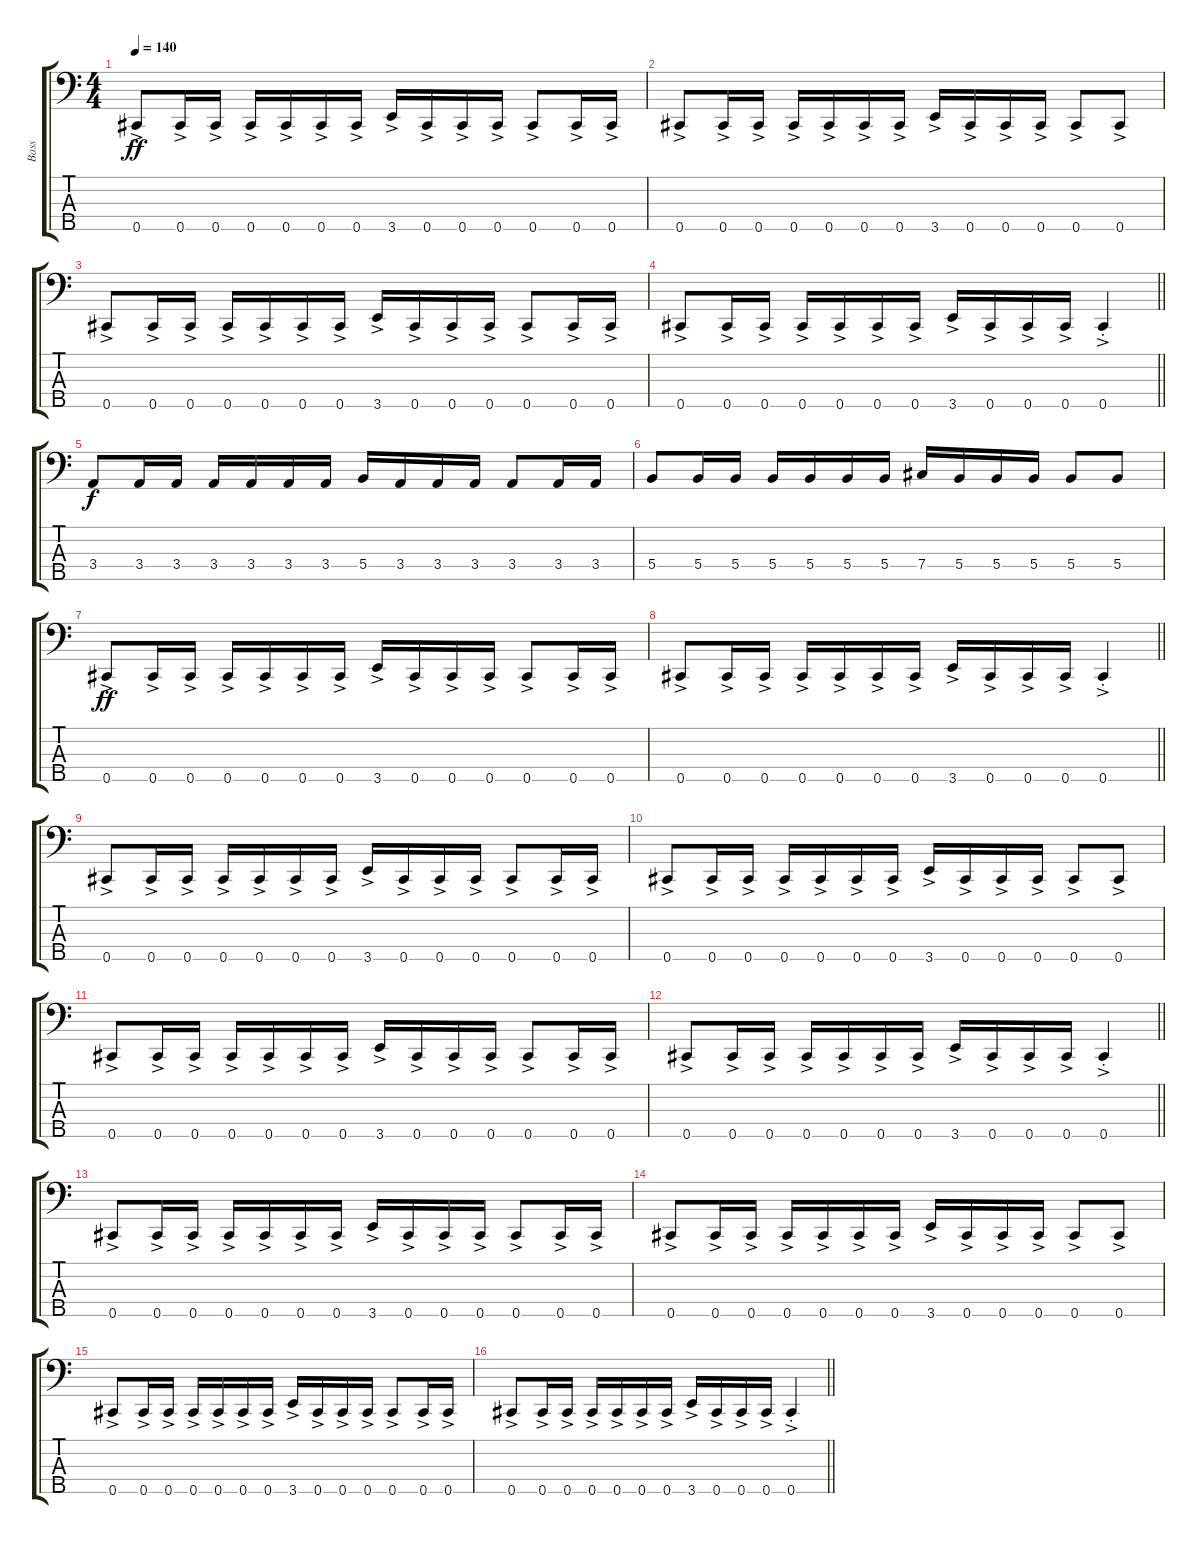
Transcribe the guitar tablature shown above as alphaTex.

\track ("Bass" "Bass") {instrument electricbassfinger}
\staff {score tabs}
\tuning (A2 E2 B1 Gb1 Db1) {hide}
\ts (4 4)
\section ("" "")
\tempo 140
\clef f4
\ks c
0.5{ac}.8{dy ff} 0.5{ac}.16 0.5{ac}.16 0.5{ac}.16 0.5{ac}.16 0.5{ac}.16 0.5{ac}.16 3.5{ac}.16 0.5{ac}.16 0.5{ac}.16 0.5{ac}.16 0.5{ac}.8 0.5{ac}.16 0.5{ac}.16 |
0.5{ac}.8 0.5{ac}.16 0.5{ac}.16 0.5{ac}.16 0.5{ac}.16 0.5{ac}.16 0.5{ac}.16 3.5{ac}.16 0.5{ac}.16 0.5{ac}.16 0.5{ac}.16 0.5{ac}.8 0.5{ac}.8 |
0.5{ac}.8 0.5{ac}.16 0.5{ac}.16 0.5{ac}.16 0.5{ac}.16 0.5{ac}.16 0.5{ac}.16 3.5{ac}.16 0.5{ac}.16 0.5{ac}.16 0.5{ac}.16 0.5{ac}.8 0.5{ac}.16 0.5{ac}.16 |
\barLineRight lightlight
0.5{ac}.8 0.5{ac}.16 0.5{ac}.16 0.5{ac}.16 0.5{ac}.16 0.5{ac}.16 0.5{ac}.16 3.5{ac}.16 0.5{ac}.16 0.5{ac}.16 0.5{ac}.16 0.5{ac st}.4 |
\section ("" "")
3.4.8{dy f} 3.4.16 3.4.16 3.4.16 3.4.16 3.4.16 3.4.16 5.4.16 3.4.16 3.4.16 3.4.16 3.4.8 3.4.16 3.4.16 |
5.4.8 5.4.16 5.4.16 5.4.16 5.4.16 5.4.16 5.4.16 7.4.16 5.4.16 5.4.16 5.4.16 5.4.8 5.4.8 |
0.5{ac}.8{dy ff} 0.5{ac}.16 0.5{ac}.16 0.5{ac}.16 0.5{ac}.16 0.5{ac}.16 0.5{ac}.16 3.5{ac}.16 0.5{ac}.16 0.5{ac}.16 0.5{ac}.16 0.5{ac}.8 0.5{ac}.16 0.5{ac}.16 |
\barLineRight lightlight
0.5{ac}.8 0.5{ac}.16 0.5{ac}.16 0.5{ac}.16 0.5{ac}.16 0.5{ac}.16 0.5{ac}.16 3.5{ac}.16 0.5{ac}.16 0.5{ac}.16 0.5{ac}.16 0.5{ac st}.4 |
\section ("" "")
0.5{ac}.8 0.5{ac}.16 0.5{ac}.16 0.5{ac}.16 0.5{ac}.16 0.5{ac}.16 0.5{ac}.16 3.5{ac}.16 0.5{ac}.16 0.5{ac}.16 0.5{ac}.16 0.5{ac}.8 0.5{ac}.16 0.5{ac}.16 |
0.5{ac}.8 0.5{ac}.16 0.5{ac}.16 0.5{ac}.16 0.5{ac}.16 0.5{ac}.16 0.5{ac}.16 3.5{ac}.16 0.5{ac}.16 0.5{ac}.16 0.5{ac}.16 0.5{ac}.8 0.5{ac}.8 |
0.5{ac}.8 0.5{ac}.16 0.5{ac}.16 0.5{ac}.16 0.5{ac}.16 0.5{ac}.16 0.5{ac}.16 3.5{ac}.16 0.5{ac}.16 0.5{ac}.16 0.5{ac}.16 0.5{ac}.8 0.5{ac}.16 0.5{ac}.16 |
\barLineRight lightlight
0.5{ac}.8 0.5{ac}.16 0.5{ac}.16 0.5{ac}.16 0.5{ac}.16 0.5{ac}.16 0.5{ac}.16 3.5{ac}.16 0.5{ac}.16 0.5{ac}.16 0.5{ac}.16 0.5{ac st}.4 |
\section ("" "")
0.5{ac}.8 0.5{ac}.16 0.5{ac}.16 0.5{ac}.16 0.5{ac}.16 0.5{ac}.16 0.5{ac}.16 3.5{ac}.16 0.5{ac}.16 0.5{ac}.16 0.5{ac}.16 0.5{ac}.8 0.5{ac}.16 0.5{ac}.16 |
0.5{ac}.8 0.5{ac}.16 0.5{ac}.16 0.5{ac}.16 0.5{ac}.16 0.5{ac}.16 0.5{ac}.16 3.5{ac}.16 0.5{ac}.16 0.5{ac}.16 0.5{ac}.16 0.5{ac}.8 0.5{ac}.8 |
0.5{ac}.8 0.5{ac}.16 0.5{ac}.16 0.5{ac}.16 0.5{ac}.16 0.5{ac}.16 0.5{ac}.16 3.5{ac}.16 0.5{ac}.16 0.5{ac}.16 0.5{ac}.16 0.5{ac}.8 0.5{ac}.16 0.5{ac}.16 |
\barLineRight lightlight
0.5{ac}.8 0.5{ac}.16 0.5{ac}.16 0.5{ac}.16 0.5{ac}.16 0.5{ac}.16 0.5{ac}.16 3.5{ac}.16 0.5{ac}.16 0.5{ac}.16 0.5{ac}.16 0.5{ac st}.4
